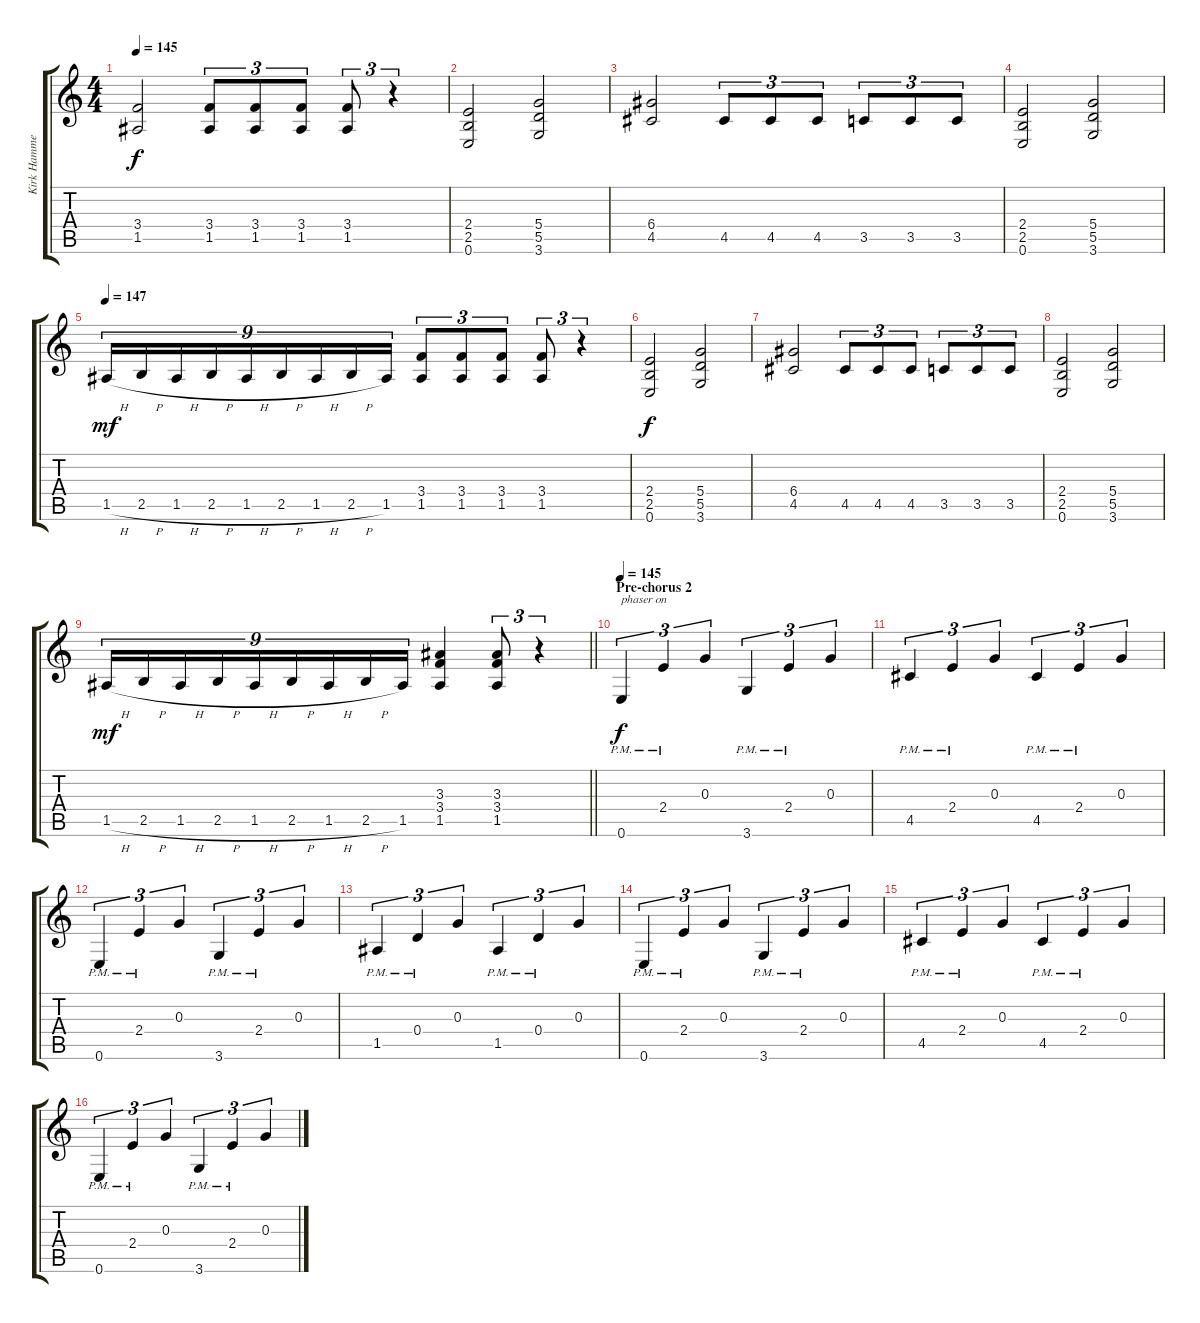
\track ("Kirk Hammett (Guitar Lead)" "Kirk Hamme") {instrument distortionguitar}
\staff {score tabs}
\tuning (E4 B3 G3 D3 A2 E2) {hide}
\ts (4 4)
\tempo 145
\clef g2
\ks c
(3.4 1.5).2{dy f} (3.4 1.5).8{tu (3 2)} (3.4 1.5).8{tu (3 2)} (3.4 1.5).8{tu (3 2)} (3.4 1.5).8{tu (3 2)} r.4{tu (3 2)} |
(2.4 2.5 0.6).2 (5.4 5.5 3.6).2 |
(6.4 4.5).2 4.5.8{tu (3 2)} 4.5.8{tu (3 2)} 4.5.8{tu (3 2)} 3.5.8{tu (3 2)} 3.5.8{tu (3 2)} 3.5.8{tu (3 2)} |
(2.4 2.5 0.6).2 (5.4 5.5 3.6).2 |
\tempo 147
1.5{h}.16{tu (9 8) dy mf} 2.5{h}.16{tu (9 8)} 1.5{h}.16{tu (9 8)} 2.5{h}.16{tu (9 8)} 1.5{h}.16{tu (9 8)} 2.5{h}.16{tu (9 8)} 1.5{h}.16{tu (9 8)} 2.5{h}.16{tu (9 8)} 1.5.16{tu (9 8)} (3.4 1.5).8{tu (3 2)} (3.4 1.5).8{tu (3 2)} (3.4 1.5).8{tu (3 2)} (3.4 1.5).8{tu (3 2)} r.4{tu (3 2)} |
(2.4 2.5 0.6).2{dy f} (5.4 5.5 3.6).2 |
(6.4 4.5).2 4.5.8{tu (3 2)} 4.5.8{tu (3 2)} 4.5.8{tu (3 2)} 3.5.8{tu (3 2)} 3.5.8{tu (3 2)} 3.5.8{tu (3 2)} |
(2.4 2.5 0.6).2 (5.4 5.5 3.6).2 |
\barLineRight lightlight
1.5{h}.16{tu (9 8) dy mf} 2.5{h}.16{tu (9 8)} 1.5{h}.16{tu (9 8)} 2.5{h}.16{tu (9 8)} 1.5{h}.16{tu (9 8)} 2.5{h}.16{tu (9 8)} 1.5{h}.16{tu (9 8)} 2.5{h}.16{tu (9 8)} 1.5.16{tu (9 8)} (3.3 3.4 1.5).4 (3.3 3.4 1.5).8{tu (3 2)} r.4{tu (3 2)} |
\section ("" "Pre-chorus 2")
\tempo 145
0.6{pm}.4{tu (3 2) txt "phaser on" dy f instrument distortionguitar} 2.4{pm}.4{tu (3 2)} 0.3.4{tu (3 2)} 3.6{pm}.4{tu (3 2)} 2.4{pm}.4{tu (3 2)} 0.3.4{tu (3 2)} |
4.5{pm}.4{tu (3 2)} 2.4{pm}.4{tu (3 2)} 0.3.4{tu (3 2)} 4.5{pm}.4{tu (3 2)} 2.4{pm}.4{tu (3 2)} 0.3.4{tu (3 2)} |
0.6{pm}.4{tu (3 2)} 2.4{pm}.4{tu (3 2)} 0.3.4{tu (3 2)} 3.6{pm}.4{tu (3 2)} 2.4{pm}.4{tu (3 2)} 0.3.4{tu (3 2)} |
1.5{pm}.4{tu (3 2)} 0.4{pm}.4{tu (3 2)} 0.3.4{tu (3 2)} 1.5{pm}.4{tu (3 2)} 0.4{pm}.4{tu (3 2)} 0.3.4{tu (3 2)} |
0.6{pm}.4{tu (3 2)} 2.4{pm}.4{tu (3 2)} 0.3.4{tu (3 2)} 3.6{pm}.4{tu (3 2)} 2.4{pm}.4{tu (3 2)} 0.3.4{tu (3 2)} |
4.5{pm}.4{tu (3 2)} 2.4{pm}.4{tu (3 2)} 0.3.4{tu (3 2)} 4.5{pm}.4{tu (3 2)} 2.4{pm}.4{tu (3 2)} 0.3.4{tu (3 2)} |
0.6{pm}.4{tu (3 2)} 2.4{pm}.4{tu (3 2)} 0.3.4{tu (3 2)} 3.6{pm}.4{tu (3 2)} 2.4{pm}.4{tu (3 2)} 0.3.4{tu (3 2)}
